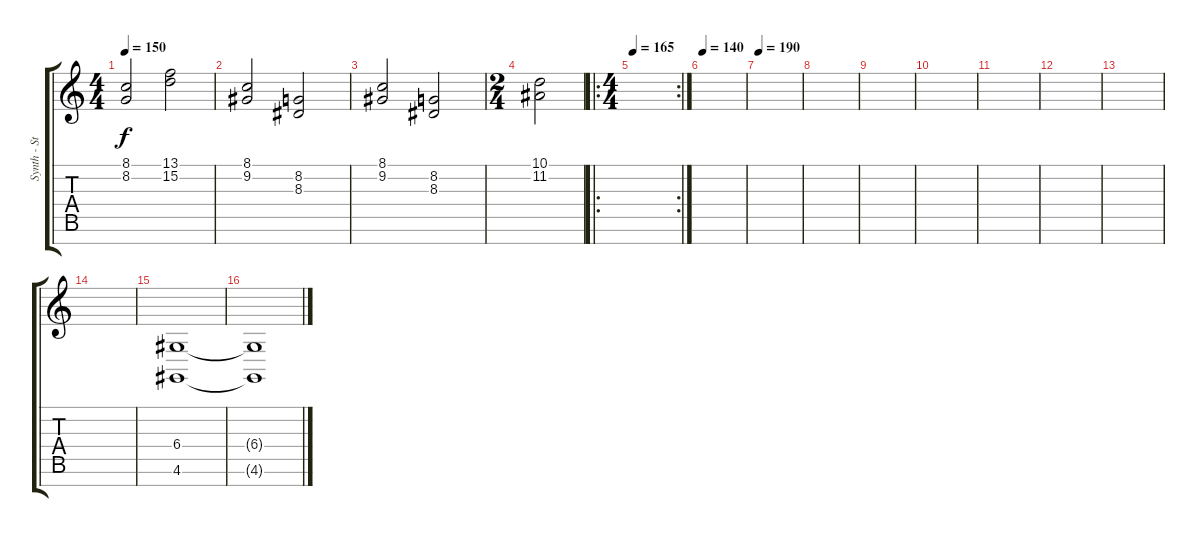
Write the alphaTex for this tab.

\track ("Synth - Strings 2" "Synth - St") {instrument stringensemble1}
\staff {score tabs}
\tuning (E4 B3 G3 D3 A2 E2 B1) {hide}
\ts (4 4)
\tempo 150
\clef g2
\ks c
(8.1 8.2).2{dy f} (13.1 15.2).2 |
(8.1 9.2).2 (8.2 8.3).2 |
(8.1 9.2).2 (8.2 8.3).2 |
\ts (2 4)
(10.1 11.2).2 |
\ro
\rc 2
\ts (4 4)
\tempo 165
|
\tempo 140
|
\tempo 190
|
|
|
|
|
|
|
|
(6.4 4.6).1 |
(6.4{t} 4.6{t}).1
